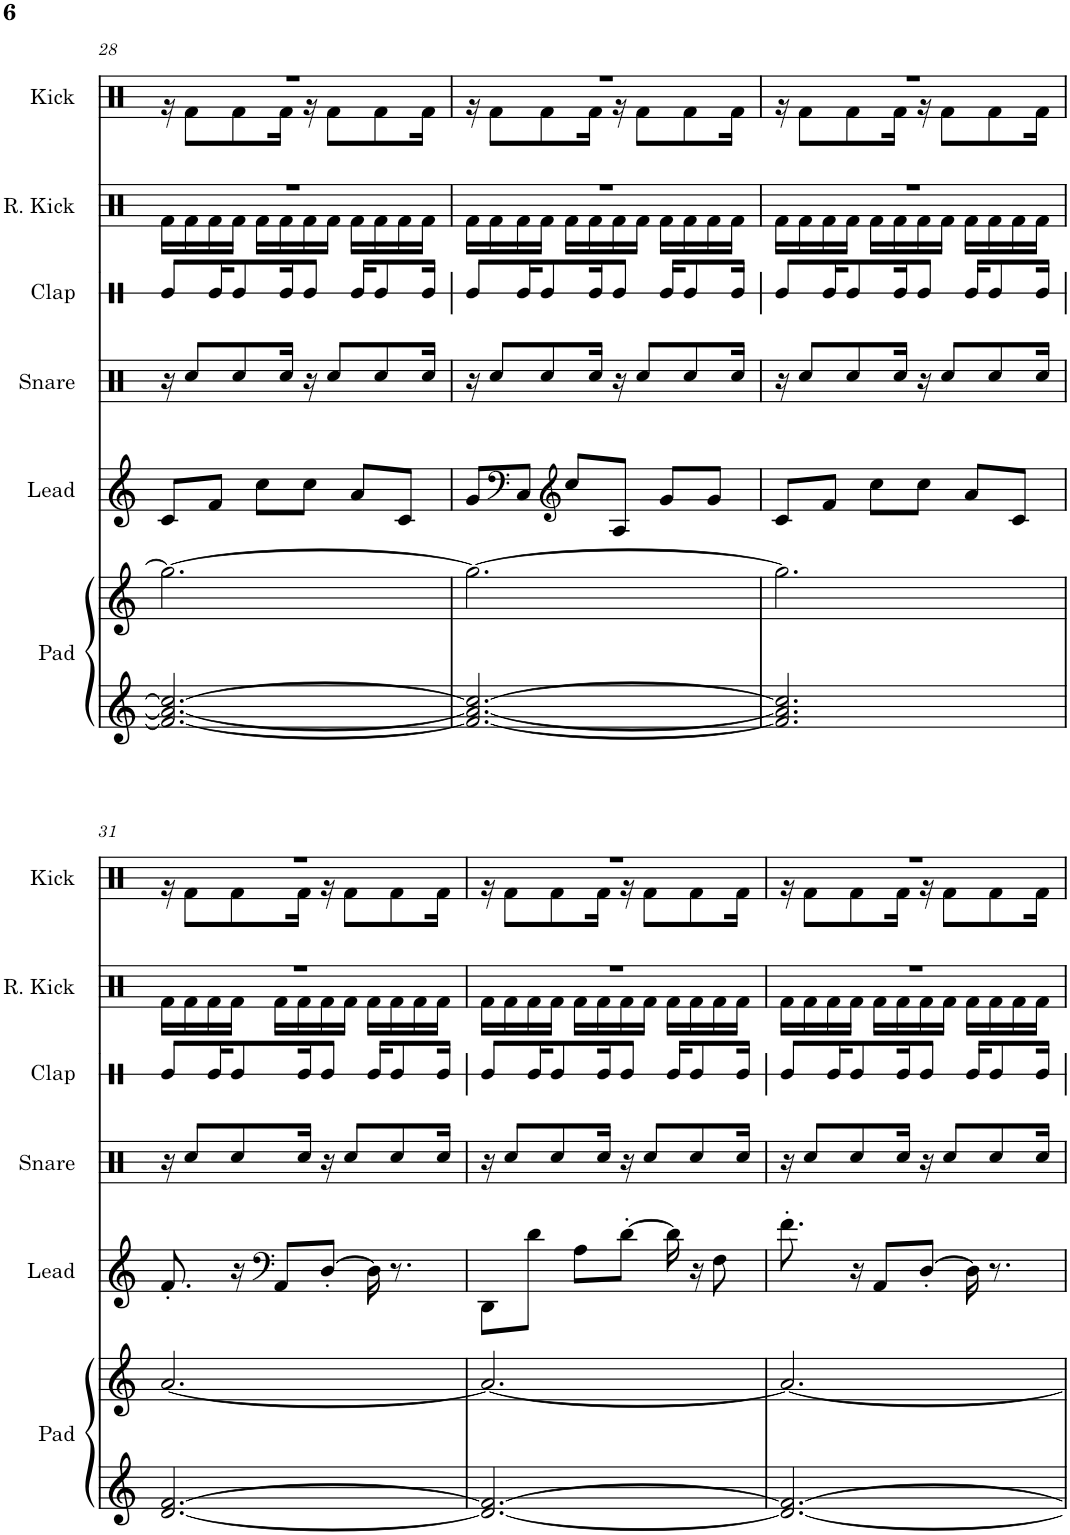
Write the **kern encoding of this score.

**kern	**kern	**kern	**kern	**kern	**kern	**kern
*part6	*part6	*part5	*part4	*part3	*part2	*part1
*staff7	*staff6	*staff5	*staff4	*staff3	*staff2	*staff1
*I"Pad	*	*I"Lead	*I"Snare	*I"Clap	*I"Reverb Kick	*I"Kick
*I'Pad	*	*I'Lead	*I'Snare	*I'Clap	*I'R. Kick	*I'Kick
!!LO:PB:g=z
*clefG2	*clefG2	*clefG2	*clefX	*clefX	*clefX	*clefX
*k[]	*k[]	*k[]	*k[]	*k[]	*k[]	*k[]
*M3/4	*M3/4	*M3/4	*M3/4	*M3/4	*M3/4	*M3/4
=28	=28	=28	=28	=28	=28	=28
*	*	*	*	*	*^	*^
2.f/_ 2.a/_ 2.cc/_	2.gg\_	8c/L	16r	8Re/L	2.r	16Rf\LL	2.r	16r
.	.	.	8Rcc/L	.	.	16Rf\	.	8Rf\L
.	.	8f/J	.	16Re/K	.	16Rf\	.	.
.	.	.	8Rcc/	8Re/	.	16Rf\JJ	.	8Rf\
.	.	8cc\L	.	.	.	16Rf\LL	.	.
.	.	.	16Rcc/Jk	16Re/K	.	16Rf\	.	16Rf\Jk
.	.	8cc\J	16r	8Re/J	.	16Rf\	.	16r
.	.	.	8Rcc/L	.	.	16Rf\JJ	.	8Rf\L
.	.	8a/L	.	16Re/KL	.	16Rf\LL	.	.
.	.	.	8Rcc/	8Re/	.	16Rf\	.	8Rf\
.	.	8c/J	.	.	.	16Rf\	.	.
.	.	.	16Rcc/Jk	16Re/Jk	.	16Rf\JJ	.	16Rf\Jk
=29	=29	=29	=29	=29	=29	=29	=29	=29
2.f/_ 2.a/_ 2.cc/_	2.gg\_	8g/L	16r	8Re/L	2.r	16Rf\LL	2.r	16r
.	.	.	8Rcc/L	.	.	16Rf\	.	8Rf\L
*	*	*clefF4	*	*	*	*	*	*
.	.	8C/J	.	16Re/K	.	16Rf\	.	.
.	.	.	8Rcc/	8Re/	.	16Rf\JJ	.	8Rf\
*	*	*clefG2	*	*	*	*	*	*
.	.	8cc/L	.	.	.	16Rf\LL	.	.
.	.	.	16Rcc/Jk	16Re/K	.	16Rf\	.	16Rf\Jk
.	.	8A/J	16r	8Re/J	.	16Rf\	.	16r
.	.	.	8Rcc/L	.	.	16Rf\JJ	.	8Rf\L
.	.	8g/L	.	16Re/KL	.	16Rf\LL	.	.
.	.	.	8Rcc/	8Re/	.	16Rf\	.	8Rf\
.	.	8g/J	.	.	.	16Rf\	.	.
.	.	.	16Rcc/Jk	16Re/Jk	.	16Rf\JJ	.	16Rf\Jk
=30	=30	=30	=30	=30	=30	=30	=30	=30
2.f/] 2.a/] 2.cc/]	2.gg\]	8c/L	16r	8Re/L	2.r	16Rf\LL	2.r	16r
.	.	.	8Rcc/L	.	.	16Rf\	.	8Rf\L
.	.	8f/J	.	16Re/K	.	16Rf\	.	.
.	.	.	8Rcc/	8Re/	.	16Rf\JJ	.	8Rf\
.	.	8cc\L	.	.	.	16Rf\LL	.	.
.	.	.	16Rcc/Jk	16Re/K	.	16Rf\	.	16Rf\Jk
.	.	8cc\J	16r	8Re/J	.	16Rf\	.	16r
.	.	.	8Rcc/L	.	.	16Rf\JJ	.	8Rf\L
.	.	8a/L	.	16Re/KL	.	16Rf\LL	.	.
.	.	.	8Rcc/	8Re/	.	16Rf\	.	8Rf\
.	.	8c/J	.	.	.	16Rf\	.	.
.	.	.	16Rcc/Jk	16Re/Jk	.	16Rf\JJ	.	16Rf\Jk
!!LO:LB:g=z	!!
=31	=31	=31	=31	=31	=31	=31	=31	=31
[2.d/ [2.f/	[2.a/	8.f'/	16r	8Re/L	2.r	16Rf\LL	2.r	16r
.	.	.	8Rcc/L	.	.	16Rf\	.	8Rf\L
.	.	.	.	16Re/K	.	16Rf\	.	.
.	.	16r	8Rcc/	8Re/	.	16Rf\JJ	.	8Rf\
*	*	*clefF4	*	*	*	*	*	*
.	.	8AA/L	.	.	.	16Rf\LL	.	.
.	.	.	16Rcc/Jk	16Re/K	.	16Rf\	.	16Rf\Jk
.	.	[8D'/J	16r	8Re/J	.	16Rf\	.	16r
.	.	.	8Rcc/L	.	.	16Rf\JJ	.	8Rf\L
.	.	16D\]	.	16Re/KL	.	16Rf\LL	.	.
.	.	8.r	8Rcc/	8Re/	.	16Rf\	.	8Rf\
.	.	.	.	.	.	16Rf\	.	.
.	.	.	16Rcc/Jk	16Re/Jk	.	16Rf\JJ	.	16Rf\Jk
=32	=32	=32	=32	=32	=32	=32	=32	=32
2.d/_ 2.f/_	2.a/_	8DD\L	16r	8Re/L	2.r	16Rf\LL	2.r	16r
.	.	.	8Rcc/L	.	.	16Rf\	.	8Rf\L
.	.	8d\J	.	16Re/K	.	16Rf\	.	.
.	.	.	8Rcc/	8Re/	.	16Rf\JJ	.	8Rf\
.	.	8A\L	.	.	.	16Rf\LL	.	.
.	.	.	16Rcc/Jk	16Re/K	.	16Rf\	.	16Rf\Jk
.	.	[8d'\J	16r	8Re/J	.	16Rf\	.	16r
.	.	.	8Rcc/L	.	.	16Rf\JJ	.	8Rf\L
.	.	16d\]	.	16Re/KL	.	16Rf\LL	.	.
.	.	16r	8Rcc/	8Re/	.	16Rf\	.	8Rf\
.	.	8F\	.	.	.	16Rf\	.	.
.	.	.	16Rcc/Jk	16Re/Jk	.	16Rf\JJ	.	16Rf\Jk
=33	=33	=33	=33	=33	=33	=33	=33	=33
2.d/_ 2.f/_	2.a/_	8.f'\	16r	8Re/L	2.r	16Rf\LL	2.r	16r
.	.	.	8Rcc/L	.	.	16Rf\	.	8Rf\L
.	.	.	.	16Re/K	.	16Rf\	.	.
.	.	16r	8Rcc/	8Re/	.	16Rf\JJ	.	8Rf\
.	.	8AA/L	.	.	.	16Rf\LL	.	.
.	.	.	16Rcc/Jk	16Re/K	.	16Rf\	.	16Rf\Jk
.	.	[8D'/J	16r	8Re/J	.	16Rf\	.	16r
.	.	.	8Rcc/L	.	.	16Rf\JJ	.	8Rf\L
.	.	16D\]	.	16Re/KL	.	16Rf\LL	.	.
.	.	8.r	8Rcc/	8Re/	.	16Rf\	.	8Rf\
.	.	.	.	.	.	16Rf\	.	.
.	.	.	16Rcc/Jk	16Re/Jk	.	16Rf\JJ	.	16Rf\Jk
*	*	*	*	*	*v	*v	*	*
*	*	*	*	*	*	*v	*v
=	=	=	=	=	=	=
*-	*-	*-	*-	*-	*-	*-
